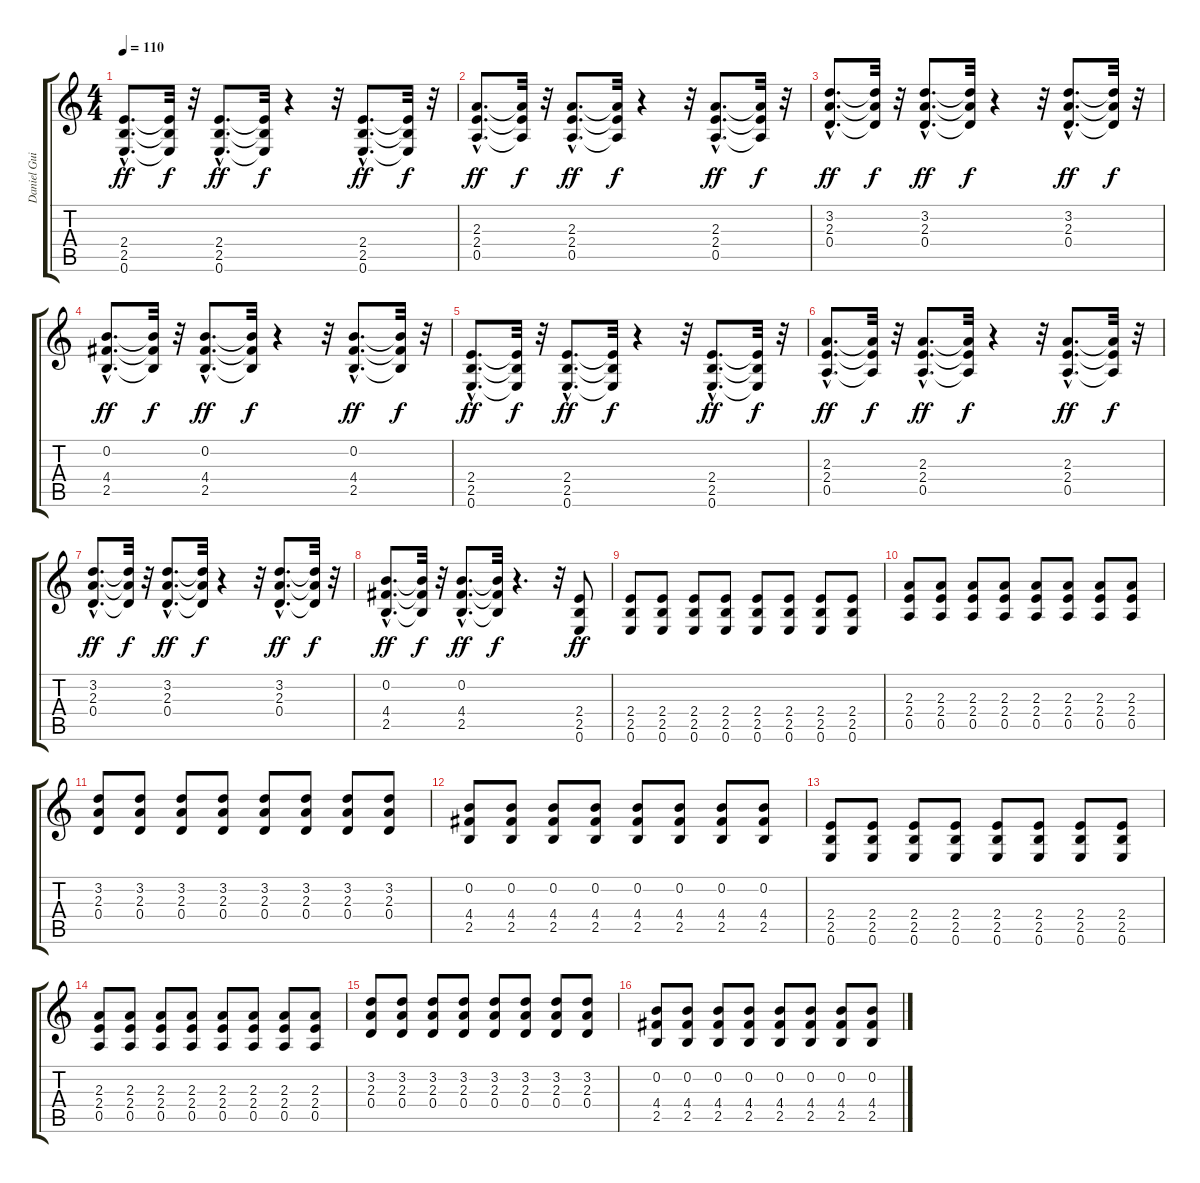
\track ("Daniel Guitar 2" "Daniel Gui") {instrument distortionguitar}
\staff {score tabs}
\tuning (E4 B3 G3 D3 A2 E2) {hide}
\ts (4 4)
\tempo 110
\clef g2
\ks c
(2.4{hac} 2.5{hac} 0.6{hac}).8{d dy ff} (2.4{t} 2.5{t} 0.6{t}).32{dy f} r.32 (2.4{hac} 2.5{hac} 0.6{hac}).8{d dy ff} (2.4{t} 2.5{t} 0.6{t}).32{dy f} r.4 r.32 (2.4{hac} 2.5{hac} 0.6{hac}).8{d dy ff} (2.4{t} 2.5{t} 0.6{t}).32{dy f} r.32 |
(2.3{hac} 2.4{hac} 0.5{hac}).8{d dy ff} (2.3{t} 2.4{t} 0.5{t}).32{dy f} r.32 (2.3{hac} 2.4{hac} 0.5{hac}).8{d dy ff} (2.3{t} 2.4{t} 0.5{t}).32{dy f} r.4 r.32 (2.3{hac} 2.4{hac} 0.5{hac}).8{d dy ff} (2.3{t} 2.4{t} 0.5{t}).32{dy f} r.32 |
(3.2{hac} 2.3{hac} 0.4{hac}).8{d dy ff} (3.2{t} 2.3{t} 0.4{t}).32{dy f} r.32 (3.2{hac} 2.3{hac} 0.4{hac}).8{d dy ff} (3.2{t} 2.3{t} 0.4{t}).32{dy f} r.4 r.32 (3.2{hac} 2.3{hac} 0.4{hac}).8{d dy ff} (3.2{t} 2.3{t} 0.4{t}).32{dy f} r.32 |
(0.2{hac} 4.4{hac} 2.5{hac}).8{d dy ff} (0.2{t} 4.4{t} 2.5{t}).32{dy f} r.32 (0.2{hac} 4.4{hac} 2.5{hac}).8{d dy ff} (0.2{t} 4.4{t} 2.5{t}).32{dy f} r.4 r.32 (0.2{hac} 4.4{hac} 2.5{hac}).8{d dy ff} (0.2{t} 4.4{t} 2.5{t}).32{dy f} r.32 |
(2.4{hac} 2.5{hac} 0.6{hac}).8{d dy ff} (2.4{t} 2.5{t} 0.6{t}).32{dy f} r.32 (2.4{hac} 2.5{hac} 0.6{hac}).8{d dy ff} (2.4{t} 2.5{t} 0.6{t}).32{dy f} r.4 r.32 (2.4{hac} 2.5{hac} 0.6{hac}).8{d dy ff} (2.4{t} 2.5{t} 0.6{t}).32{dy f} r.32 |
(2.3{hac} 2.4{hac} 0.5{hac}).8{d dy ff} (2.3{t} 2.4{t} 0.5{t}).32{dy f} r.32 (2.3{hac} 2.4{hac} 0.5{hac}).8{d dy ff} (2.3{t} 2.4{t} 0.5{t}).32{dy f} r.4 r.32 (2.3{hac} 2.4{hac} 0.5{hac}).8{d dy ff} (2.3{t} 2.4{t} 0.5{t}).32{dy f} r.32 |
(3.2{hac} 2.3{hac} 0.4{hac}).8{d dy ff} (3.2{t} 2.3{t} 0.4{t}).32{dy f} r.32 (3.2{hac} 2.3{hac} 0.4{hac}).8{d dy ff} (3.2{t} 2.3{t} 0.4{t}).32{dy f} r.4 r.32 (3.2{hac} 2.3{hac} 0.4{hac}).8{d dy ff} (3.2{t} 2.3{t} 0.4{t}).32{dy f} r.32 |
(0.2{hac} 4.4{hac} 2.5{hac}).8{d dy ff} (0.2{t} 4.4{t} 2.5{t}).32{dy f} r.32 (0.2{hac} 4.4{hac} 2.5{hac}).8{d dy ff} (0.2{t} 4.4{t} 2.5{t}).32{dy f} r.4{d} r.32 (2.4 2.5 0.6).8{dy ff} |
(2.4 2.5 0.6).8 (2.4 2.5 0.6).8 (2.4 2.5 0.6).8 (2.4 2.5 0.6).8 (2.4 2.5 0.6).8 (2.4 2.5 0.6).8 (2.4 2.5 0.6).8 (2.4 2.5 0.6).8 |
(2.3 2.4 0.5).8 (2.3 2.4 0.5).8 (2.3 2.4 0.5).8 (2.3 2.4 0.5).8 (2.3 2.4 0.5).8 (2.3 2.4 0.5).8 (2.3 2.4 0.5).8 (2.3 2.4 0.5).8 |
(3.2 2.3 0.4).8 (3.2 2.3 0.4).8 (3.2 2.3 0.4).8 (3.2 2.3 0.4).8 (3.2 2.3 0.4).8 (3.2 2.3 0.4).8 (3.2 2.3 0.4).8 (3.2 2.3 0.4).8 |
(0.2 4.4 2.5).8 (0.2 4.4 2.5).8 (0.2 4.4 2.5).8 (0.2 4.4 2.5).8 (0.2 4.4 2.5).8 (0.2 4.4 2.5).8 (0.2 4.4 2.5).8 (0.2 4.4 2.5).8 |
(2.4 2.5 0.6).8 (2.4 2.5 0.6).8 (2.4 2.5 0.6).8 (2.4 2.5 0.6).8 (2.4 2.5 0.6).8 (2.4 2.5 0.6).8 (2.4 2.5 0.6).8 (2.4 2.5 0.6).8 |
(2.3 2.4 0.5).8 (2.3 2.4 0.5).8 (2.3 2.4 0.5).8 (2.3 2.4 0.5).8 (2.3 2.4 0.5).8 (2.3 2.4 0.5).8 (2.3 2.4 0.5).8 (2.3 2.4 0.5).8 |
(3.2 2.3 0.4).8 (3.2 2.3 0.4).8 (3.2 2.3 0.4).8 (3.2 2.3 0.4).8 (3.2 2.3 0.4).8 (3.2 2.3 0.4).8 (3.2 2.3 0.4).8 (3.2 2.3 0.4).8 |
(0.2 4.4 2.5).8 (0.2 4.4 2.5).8 (0.2 4.4 2.5).8 (0.2 4.4 2.5).8 (0.2 4.4 2.5).8 (0.2 4.4 2.5).8 (0.2 4.4 2.5).8 (0.2 4.4 2.5).8
